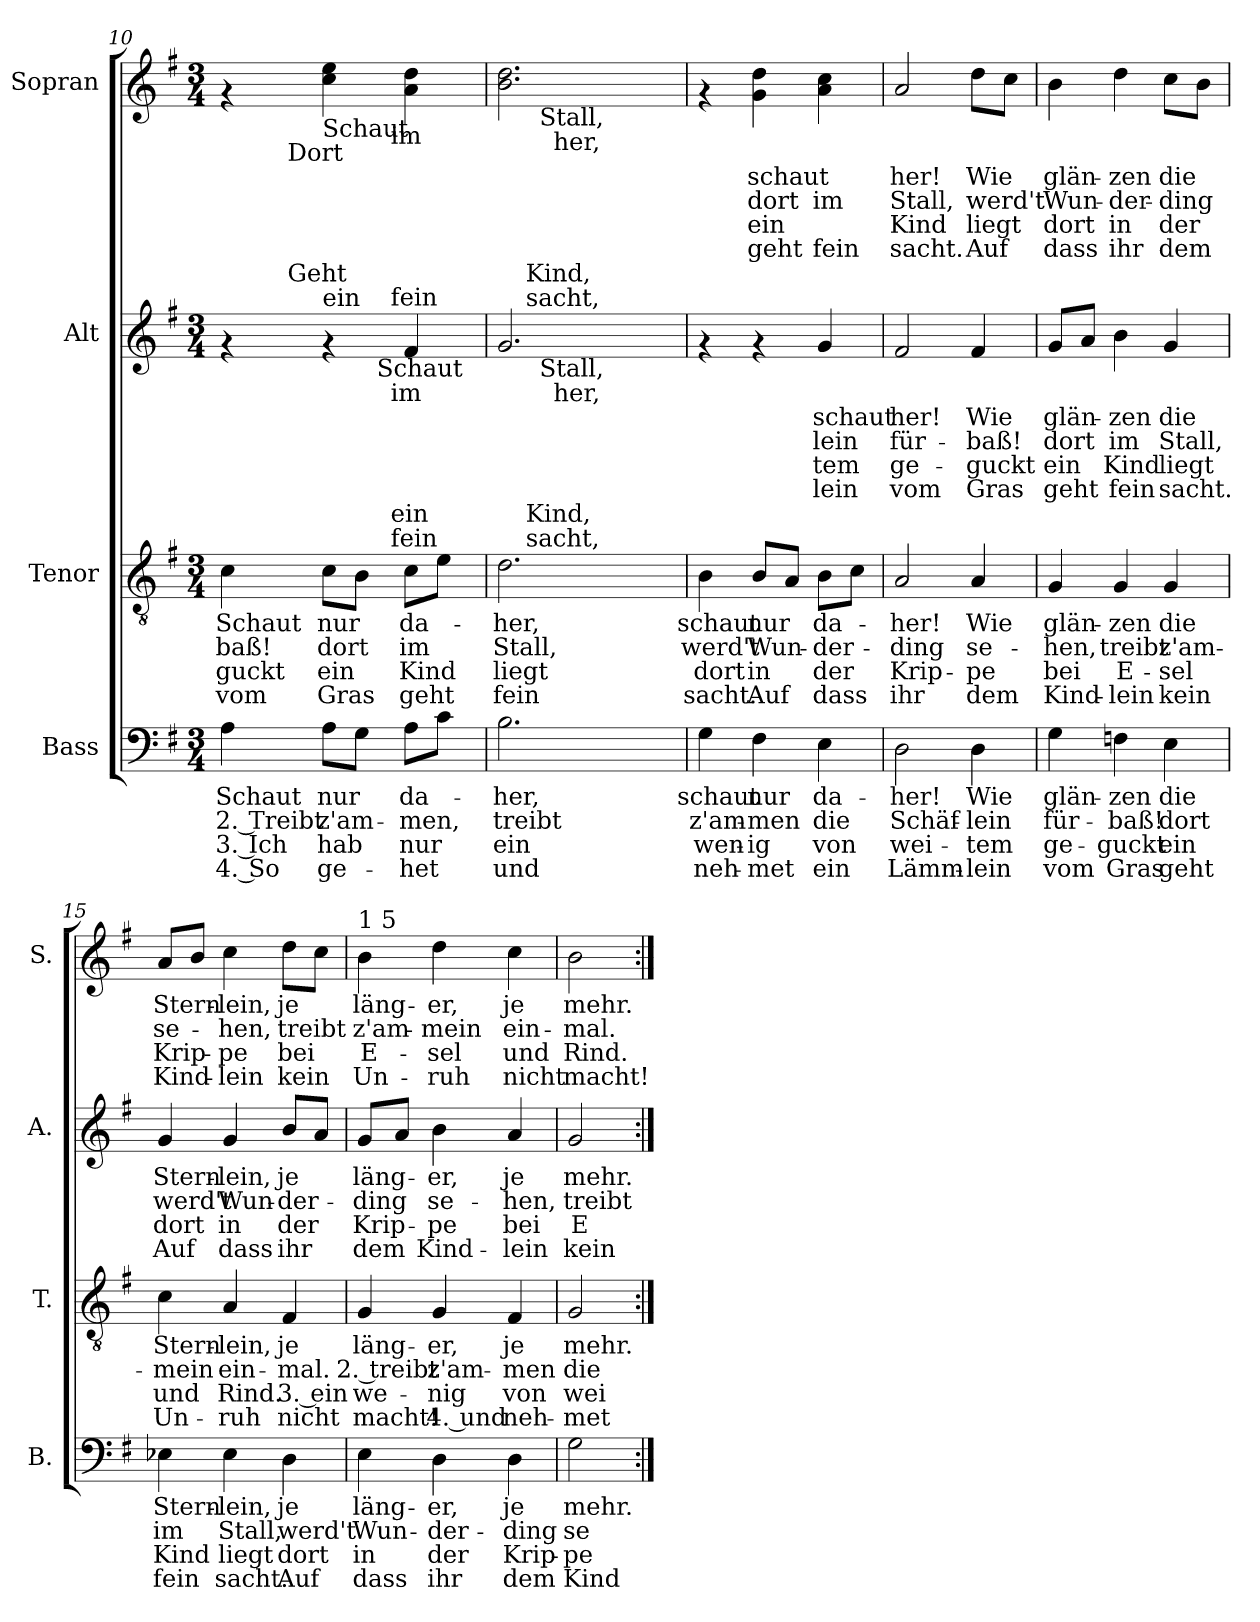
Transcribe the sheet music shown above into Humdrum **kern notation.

**kern	**text	**text	**text	**text	**kern	**text	**text	**text	**text	**kern	**text	**text	**text	**text	**kern	**text	**text	**text	**text
*part4	*part4	*part4	*part4	*part4	*part3	*part3	*part3	*part3	*part3	*part2	*part2	*part2	*part2	*part2	*part1	*part1	*part1	*part1	*part1
*staff4	*staff4	*staff4	*staff4	*staff4	*staff3	*staff3	*staff3	*staff3	*staff3	*staff2	*staff2	*staff2	*staff2	*staff2	*staff1	*staff1	*staff1	*staff1	*staff1
*I"Bass	*	*	*	*	*I"Tenor	*	*	*	*	*I"Alt	*	*	*	*	*I"Sopran	*	*	*	*
*I'B.	*	*	*	*	*I'T.	*	*	*	*	*I'A.	*	*	*	*	*I'S.	*	*	*	*
*clefF4	*	*	*	*	*clefGv2	*	*	*	*	*clefG2	*	*	*	*	*clefG2	*	*	*	*
*k[f#]	*	*	*	*	*k[f#]	*	*	*	*	*k[f#]	*	*	*	*	*k[f#]	*	*	*	*
*G:	*	*	*	*	*G:	*	*	*	*	*G:	*	*	*	*	*G:	*	*	*	*
*M3/4	*	*	*	*	*M3/4	*	*	*	*	*M3/4	*	*	*	*	*M3/4	*	*	*	*
=10	=10	=10	=10	=10	=10	=10	=10	=10	=10	=10	=10	=10	=10	=10	=10	=10	=10	=10	=10
!	!LO:LY:b	!LO:LY:b	!LO:LY:b	!LO:LY:b	!	!LO:LY:b	!LO:LY:b	!LO:LY:b	!LO:LY:b	!	!	!	!	!	!	!	!	!	!
*	*	*	*	*	*^	*	*	*	*	*^	*	*	*	*	*^	*	*	*	*
*	*	*	*	*	*	*	*	*	*	*	*	*^	*	*	*	*	*	*^	*	*	*	*
*	*	*	*	*	*	*	*	*	*	*	*	*	*^	*	*	*	*	*	*	*	*	*	*	*
4A\	Schaut	2. Treibt	3. Ich	4. So	4c\	4...ryy	Schaut	-baß!	-guckt	vom	4rf	8.ryy	4..ryy	4...ryy	.	.	.	.	4rf	8.ryy	4...ryy	.	.	.	.
!	!	!	!	!	!	!	!	!	!	!	!	!	!	!	!	!	!	!	!	!LO:TX:b:t=Dort	!	!	!	!	!
!	!	!	!	!	!	!	!	!	!	!	!	!LO:TX:a:t=Geht	!	!	!	!	!	!	!	!	!	!	!	!	!
.	.	.	.	.	.	.	.	.	.	.	.	2ryy	.	.	.	.	.	.	.	2ryy	.	.	.	.	.
!	!	!	!	!	!	!	!	!	!	!	!	!	!	!	!	!	!	!	!LO:TX:b:t=Schaut	!	!	!	!	!	!
!	!	!	!	!	!	!	!	!	!	!	!LO:TX:a:t=ein	!	!	!	!	!	!	!	!	!	!	!	!	!	!
!	!LO:LY:b	!LO:LY:b	!LO:LY:b	!LO:LY:b	!	!	!LO:LY:b	!LO:LY:b	!LO:LY:b	!LO:LY:b	!	!	!	!	!	!	!	!	!	!	!	!	!	!	!
8A\L	nur	z'am-	hab	ge-	8c\L	.	nur	dort	ein	Gras	4rf	.	.	.	.	.	.	.	4cc\ 4ee\	.	.	.	.	.	.
8G\J	.	.	.	.	8B\J	.	.	.	.	.	.	.	.	.	.	.	.	.	.	.	.	.	.	.	.
!	!	!	!	!	!	!	!	!	!	!	!	!	!LO:TX:b:t=Schaut	!	!	!	!	!	!	!	!	!	!	!	!
.	.	.	.	.	.	.	.	.	.	.	.	.	4ryy	.	.	.	.	.	.	.	.	.	.	.	.
!	!	!	!	!	!	!	!	!	!	!	!	!	!	!	!	!	!	!	!	!	!LO:TX:b:t=im	!	!	!	!
!	!	!	!	!	!	!	!	!	!	!	!	!	!	!LO:TX:a:t=fein	!	!	!	!	!	!	!	!	!	!	!
!	!	!	!	!	!	!	!	!	!	!	!	!	!	!LO:TX:b:t=im	!	!	!	!	!	!	!	!	!	!	!
!	!	!	!	!	!	!LO:TX:a:t=fein	!	!	!	!	!	!	!	!	!	!	!	!	!	!	!	!	!	!	!
!	!	!	!	!	!	!LO:TX:a:t=ein	!	!	!	!	!	!	!	!	!	!	!	!	!	!	!	!	!	!	!
.	.	.	.	.	.	4ryy	.	.	.	.	.	.	.	4ryy	.	.	.	.	.	.	4ryy	.	.	.	.
!	!LO:LY:b	!LO:LY:b	!LO:LY:b	!LO:LY:b	!	!	!LO:LY:b	!LO:LY:b	!LO:LY:b	!LO:LY:b	!	!	!	!	!	!	!	!	!	!	!	!	!	!	!
8A\L	da-	-men,	nur	-het	8c\L	.	da-	im	Kind	geht	4f#/	.	.	.	.	.	.	.	4a\ 4dd\	.	.	.	.	.	.
8c\J	.	.	.	.	8e\J	.	.	.	.	.	.	.	.	.	.	.	.	.	.	.	.	.	.	.	.
.	.	.	.	.	.	.	.	.	.	.	.	16ryy	16ryy	.	.	.	.	.	.	16ryy	.	.	.	.	.
.	.	.	.	.	.	32ryy	.	.	.	.	.	.	.	32ryy	.	.	.	.	.	.	32ryy	.	.	.	.
=11	=11	=11	=11	=11	=11	=11	=11	=11	=11	=11	=11	=11	=11	=11	=11	=11	=11	=11	=11	=11	=11	=11	=11	=11	=11
!	!LO:LY:b	!LO:LY:b	!LO:LY:b	!LO:LY:b	!	!	!LO:LY:b	!LO:LY:b	!LO:LY:b	!LO:LY:b	!	!	!	!	!	!	!	!	!	!	!	!	!	!	!
2.B\	-her,	treibt	ein	und	2.d\	16.ryy	-her,	Stall,	liegt	fein	2.g/	16.ryy	8ryy	8ryy	.	.	.	.	2.b\ 2.dd\	8ryy	8ryy	.	.	.	.
!	!	!	!	!	!	!	!	!	!	!	!	!LO:TX:a:t=sacht,	!	!	!	!	!	!	!	!	!	!	!	!	!
!	!	!	!	!	!	!	!	!	!	!	!	!LO:TX:a:t=Kind,	!	!	!	!	!	!	!	!	!	!	!	!	!
!	!	!	!	!	!	!LO:TX:a:t=sacht,	!	!	!	!	!	!	!	!	!	!	!	!	!	!	!	!	!	!	!
!	!	!	!	!	!	!LO:TX:a:t=Kind,	!	!	!	!	!	!	!	!	!	!	!	!	!	!	!	!	!	!	!
.	.	.	.	.	.	2ryy	.	.	.	.	.	2ryy	.	.	.	.	.	.	.	.	.	.	.	.	.
!	!	!	!	!	!	!	!	!	!	!	!	!	!	!	!	!	!	!	!	!LO:TX:b:t=Stall,	!	!	!	!	!
!	!	!	!	!	!	!	!	!	!	!	!	!	!LO:TX:b:t=Stall,	!	!	!	!	!	!	!	!	!	!	!	!
.	.	.	.	.	.	.	.	.	.	.	.	.	2ryy	32ryy	.	.	.	.	.	2ryy	32ryy	.	.	.	.
!	!	!	!	!	!	!	!	!	!	!	!	!	!	!	!	!	!	!	!	!	!LO:TX:b:t=her,	!	!	!	!
!	!	!	!	!	!	!	!	!	!	!	!	!	!	!LO:TX:b:t=her,	!	!	!	!	!	!	!	!	!	!	!
.	.	.	.	.	.	.	.	.	.	.	.	.	.	2ryy	.	.	.	.	.	.	2ryy	.	.	.	.
.	.	.	.	.	.	8ryy	.	.	.	.	.	8ryy	.	.	.	.	.	.	.	.	.	.	.	.	.
.	.	.	.	.	.	.	.	.	.	.	.	.	8ryy	.	.	.	.	.	.	8ryy	.	.	.	.	.
.	.	.	.	.	.	.	.	.	.	.	.	.	.	16.ryy	.	.	.	.	.	.	16.ryy	.	.	.	.
.	.	.	.	.	.	32ryy	.	.	.	.	.	32ryy	.	.	.	.	.	.	.	.	.	.	.	.	.
!!LO:PB:g=z
=12	=12	=12	=12	=12	=12	=12	=12	=12	=12	=12	=12	=12	=12	=12	=12	=12	=12	=12	=12	=12	=12	=12	=12	=12	=12
!	!LO:LY:b	!LO:LY:b	!LO:LY:b	!LO:LY:b	!	!	!LO:LY:b	!LO:LY:b	!LO:LY:b	!LO:LY:b	!	!	!	!	!	!	!	!	!	!	!	!	!	!	!
*	*	*	*	*	*v	*v	*	*	*	*	*	*	*	*	*	*	*	*	*v	*v	*v	*	*	*	*
*	*	*	*	*	*	*	*	*	*	*v	*v	*v	*v	*	*	*	*	*	*	*	*	*
4G\	schaut	z'am-	wen-	neh-	4B\	schaut	werd't	dort	sacht.	4rf	.	.	.	.	4rf	.	.	.	.
!	!LO:LY:b	!LO:LY:b	!LO:LY:b	!LO:LY:b	!	!LO:LY:b	!LO:LY:b	!LO:LY:b	!LO:LY:b	!	!	!	!	!	!	!LO:LY:b	!LO:LY:b	!LO:LY:b	!LO:LY:b
4F#\	nur	-men	-ig	-met	8B/L	nur	Wun-	in	Auf	4rf	.	.	.	.	4g\ 4dd\	schaut	dort	ein	geht
.	.	.	.	.	8A/J	.	.	.	.	.	.	.	.	.	.	.	.	.	.
!	!LO:LY:b	!LO:LY:b	!LO:LY:b	!LO:LY:b	!	!LO:LY:b	!LO:LY:b	!LO:LY:b	!LO:LY:b	!	!LO:LY:b	!LO:LY:b	!LO:LY:b	!LO:LY:b	!	!	!LO:LY:b	!	!LO:LY:b
4E\	da-	die	von	ein	8B\L	da-	-der-	der	dass	4g/	schaut	-lein	-tem	-lein	4a\ 4cc\	.	im	.	fein
.	.	.	.	.	8c\J	.	.	.	.	.	.	.	.	.	.	.	.	.	.
=13	=13	=13	=13	=13	=13	=13	=13	=13	=13	=13	=13	=13	=13	=13	=13	=13	=13	=13	=13
!	!LO:LY:b	!LO:LY:b	!LO:LY:b	!LO:LY:b	!	!LO:LY:b	!LO:LY:b	!LO:LY:b	!LO:LY:b	!	!LO:LY:b	!LO:LY:b	!LO:LY:b	!LO:LY:b	!	!LO:LY:b	!LO:LY:b	!LO:LY:b	!LO:LY:b
2D\	-her!	Schäf-	wei-	Lämm-	2A/	-her!	-ding	Krip-	ihr	2f#/	her!	für-	ge-	vom	2a/	her!	Stall,	Kind	sacht.
!	!LO:LY:b	!LO:LY:b	!LO:LY:b	!LO:LY:b	!	!LO:LY:b	!LO:LY:b	!LO:LY:b	!LO:LY:b	!	!LO:LY:b	!LO:LY:b	!LO:LY:b	!LO:LY:b	!	!LO:LY:b	!LO:LY:b	!LO:LY:b	!LO:LY:b
4D\	Wie	-lein	-tem	-lein	4A/	Wie	se-	-pe	dem	4f#/	Wie	-baß!	-guckt	Gras	8dd\L	Wie	werd't	liegt	Auf
.	.	.	.	.	.	.	.	.	.	.	.	.	.	.	8cc\J	.	.	.	.
=14	=14	=14	=14	=14	=14	=14	=14	=14	=14	=14	=14	=14	=14	=14	=14	=14	=14	=14	=14
!	!LO:LY:b	!LO:LY:b	!LO:LY:b	!LO:LY:b	!	!LO:LY:b	!LO:LY:b	!LO:LY:b	!LO:LY:b	!	!LO:LY:b	!LO:LY:b	!LO:LY:b	!LO:LY:b	!	!LO:LY:b	!LO:LY:b	!LO:LY:b	!LO:LY:b
4G\	glän-	für-	ge-	vom	4G/	glän-	-hen,	bei	Kind-	8g/L	glän-	dort	ein	geht	4b\	glän-	Wun-	dort	dass
.	.	.	.	.	.	.	.	.	.	8a/J	.	.	.	.	.	.	.	.	.
!	!LO:LY:b	!LO:LY:b	!LO:LY:b	!LO:LY:b	!	!LO:LY:b	!LO:LY:b	!LO:LY:b	!LO:LY:b	!	!LO:LY:b	!LO:LY:b	!LO:LY:b	!LO:LY:b	!	!LO:LY:b	!LO:LY:b	!LO:LY:b	!LO:LY:b
4Fn\	-zen	-baß!	-guckt	Gras	4G/	-zen	treibt	E-	-lein	4b\	-zen	im	Kind	fein	4dd\	-zen	-der-	in	ihr
!	!LO:LY:b	!LO:LY:b	!LO:LY:b	!LO:LY:b	!	!LO:LY:b	!LO:LY:b	!LO:LY:b	!LO:LY:b	!	!LO:LY:b	!LO:LY:b	!LO:LY:b	!LO:LY:b	!	!LO:LY:b	!LO:LY:b	!LO:LY:b	!LO:LY:b
4E\	die	dort	ein	geht	4G/	die	z'am-	-sel	kein	4g/	die	Stall,	liegt	sacht.	8cc\L	die	-ding	der	dem
.	.	.	.	.	.	.	.	.	.	.	.	.	.	.	8b\J	.	.	.	.
=15	=15	=15	=15	=15	=15	=15	=15	=15	=15	=15	=15	=15	=15	=15	=15	=15	=15	=15	=15
!	!LO:LY:b	!LO:LY:b	!LO:LY:b	!LO:LY:b	!	!LO:LY:b	!LO:LY:b	!LO:LY:b	!LO:LY:b	!	!LO:LY:b	!LO:LY:b	!LO:LY:b	!LO:LY:b	!	!LO:LY:b	!LO:LY:b	!LO:LY:b	!LO:LY:b
4E-X\	Stern-	im	Kind	fein	4c\	Stern-	-mein	und	Un-	4g/	Stern-	werd't	dort	Auf	8a/L	Stern-	se-	Krip-	Kind-
.	.	.	.	.	.	.	.	.	.	.	.	.	.	.	8b/J	.	.	.	.
!	!LO:LY:b	!LO:LY:b	!LO:LY:b	!LO:LY:b	!	!LO:LY:b	!LO:LY:b	!LO:LY:b	!LO:LY:b	!	!LO:LY:b	!LO:LY:b	!LO:LY:b	!LO:LY:b	!	!LO:LY:b	!LO:LY:b	!LO:LY:b	!LO:LY:b
4E-\	-lein,	Stall,	liegt	sacht.	4A/	-lein,	ein-	Rind.	-ruh	4g/	-lein,	Wun-	in	dass	4cc\	-lein,	-hen,	-pe	-lein
!	!LO:LY:b	!LO:LY:b	!LO:LY:b	!LO:LY:b	!	!LO:LY:b	!LO:LY:b	!LO:LY:b	!LO:LY:b	!	!LO:LY:b	!LO:LY:b	!LO:LY:b	!LO:LY:b	!	!LO:LY:b	!LO:LY:b	!LO:LY:b	!LO:LY:b
4D\	je	werd't	dort	Auf	4F#/	je	-mal.	3. ein	nicht	8b/L	je	-der-	der	ihr	8dd\L	je	treibt	bei	kein
.	.	.	.	.	.	.	.	.	.	8a/J	.	.	.	.	8cc\J	.	.	.	.
!!LO:LB:g=z
=16	=16	=16	=16	=16	=16	=16	=16	=16	=16	=16	=16	=16	=16	=16	=16	=16	=16	=16	=16
!	!	!	!	!	!	!	!	!	!	!	!	!	!	!	!LO:TX:a:t=1 5	!	!	!	!
!	!LO:LY:b	!LO:LY:b	!LO:LY:b	!LO:LY:b	!	!LO:LY:b	!LO:LY:b	!LO:LY:b	!LO:LY:b	!	!LO:LY:b	!LO:LY:b	!LO:LY:b	!LO:LY:b	!	!LO:LY:b	!LO:LY:b	!LO:LY:b	!LO:LY:b
4E\	läng-	Wun-	in	dass	4G/	läng-	2. treibt	we-	macht!	8g/L	läng-	-ding	Krip-	dem	4b\	läng-	z'am-	E-	Un-
.	.	.	.	.	.	.	.	.	.	8a/J	.	.	.	.	.	.	.	.	.
!	!LO:LY:b	!LO:LY:b	!LO:LY:b	!LO:LY:b	!	!LO:LY:b	!LO:LY:b	!LO:LY:b	!LO:LY:b	!	!LO:LY:b	!LO:LY:b	!LO:LY:b	!LO:LY:b	!	!LO:LY:b	!LO:LY:b	!LO:LY:b	!LO:LY:b
4D\	-er,	-der-	der	ihr	4G/	-er,	z'am-	-nig	4. und	4b\	-er,	se-	-pe	Kind-	4dd\	-er,	-mein	-sel	-ruh
!	!LO:LY:b	!LO:LY:b	!LO:LY:b	!LO:LY:b	!	!LO:LY:b	!LO:LY:b	!LO:LY:b	!LO:LY:b	!	!LO:LY:b	!LO:LY:b	!LO:LY:b	!LO:LY:b	!	!LO:LY:b	!LO:LY:b	!LO:LY:b	!LO:LY:b
4D\	je	-ding	Krip-	dem	4F#/	je	-men	von	neh-	4a/	je	-hen,	bei	-lein	4cc\	je	ein-	und	nicht
=17	=17	=17	=17	=17	=17	=17	=17	=17	=17	=17	=17	=17	=17	=17	=17	=17	=17	=17	=17
!	!LO:LY:b	!LO:LY:b	!LO:LY:b	!LO:LY:b	!	!LO:LY:b	!LO:LY:b	!LO:LY:b	!LO:LY:b	!	!LO:LY:b	!LO:LY:b	!LO:LY:b	!LO:LY:b	!	!LO:LY:b	!LO:LY:b	!LO:LY:b	!LO:LY:b
2G\	mehr.	se-	-pe	Kind-	2G/	mehr.	die	wei-	-met	2g/	mehr.	treibt	E-	kein	2b\	mehr.	-mal.	Rind.	macht!
=:|!	=:|!	=:|!	=:|!	=:|!	=:|!	=:|!	=:|!	=:|!	=:|!	=:|!	=:|!	=:|!	=:|!	=:|!	=:|!	=:|!	=:|!	=:|!	=:|!
*-	*-	*-	*-	*-	*-	*-	*-	*-	*-	*-	*-	*-	*-	*-	*-	*-	*-	*-	*-
